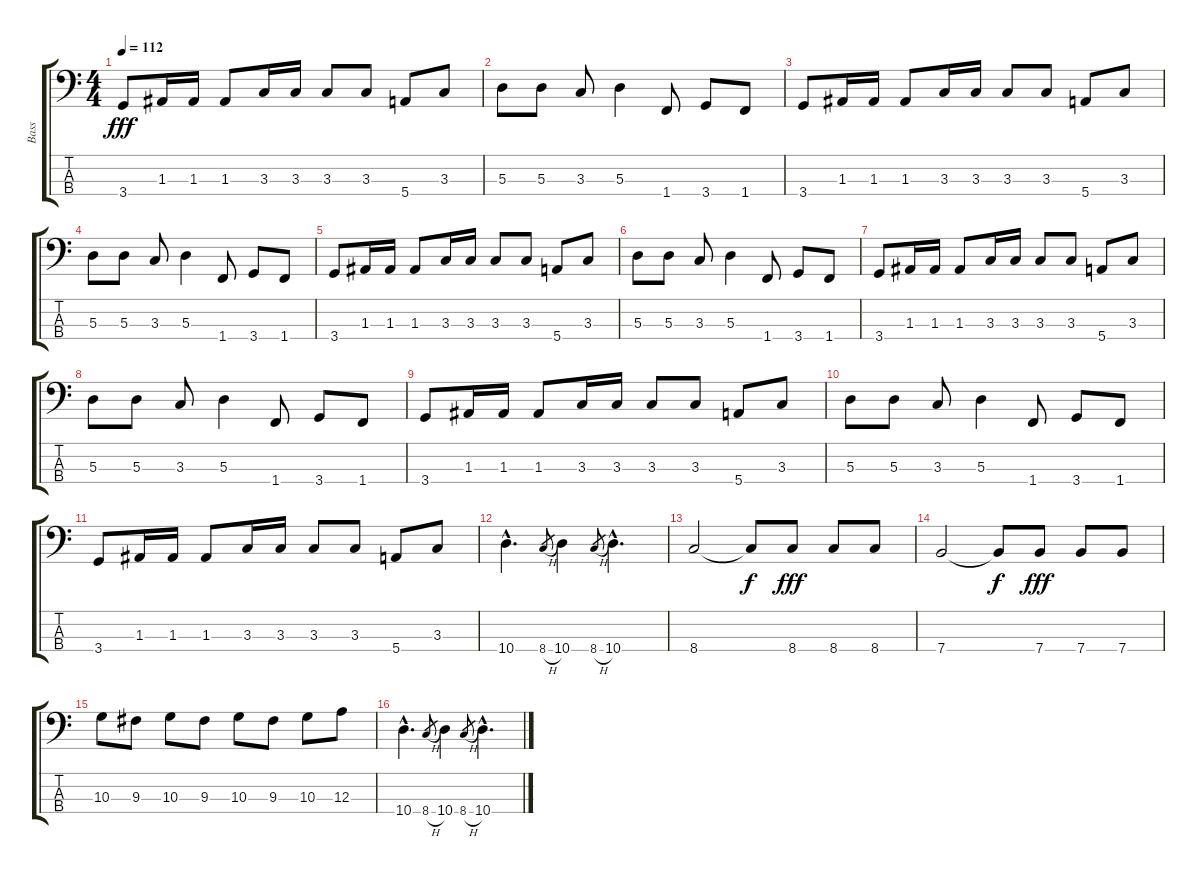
\track ("Bass" "Bass") {instrument electricbassfinger}
\staff {score tabs}
\tuning (G2 D2 A1 E1) {hide}
\ts (4 4)
\tempo 112
\clef f4
\ks c
3.4.8{dy fff} 1.3.16 1.3.16 1.3.8 3.3.16 3.3.16 3.3.8 3.3.8 5.4.8 3.3.8 |
5.3.8 5.3.8 3.3.8 5.3.4 1.4.8 3.4.8 1.4.8 |
3.4.8 1.3.16 1.3.16 1.3.8 3.3.16 3.3.16 3.3.8 3.3.8 5.4.8 3.3.8 |
5.3.8 5.3.8 3.3.8 5.3.4 1.4.8 3.4.8 1.4.8 |
3.4.8 1.3.16 1.3.16 1.3.8 3.3.16 3.3.16 3.3.8 3.3.8 5.4.8 3.3.8 |
5.3.8 5.3.8 3.3.8 5.3.4 1.4.8 3.4.8 1.4.8 |
3.4.8 1.3.16 1.3.16 1.3.8 3.3.16 3.3.16 3.3.8 3.3.8 5.4.8 3.3.8 |
5.3.8 5.3.8 3.3.8 5.3.4 1.4.8 3.4.8 1.4.8 |
3.4.8 1.3.16 1.3.16 1.3.8 3.3.16 3.3.16 3.3.8 3.3.8 5.4.8 3.3.8 |
5.3.8 5.3.8 3.3.8 5.3.4 1.4.8 3.4.8 1.4.8 |
3.4.8 1.3.16 1.3.16 1.3.8 3.3.16 3.3.16 3.3.8 3.3.8 5.4.8 3.3.8 |
10.4{hac}.4{d} 8.4{h}.8{gr} 10.4.4 8.4{h}.8{gr} 10.4{hac}.4{d} |
8.4.2 8.4{t}.8{dy f} 8.4.8{dy fff} 8.4.8 8.4.8 |
7.4.2 7.4{t}.8{dy f} 7.4.8{dy fff} 7.4.8 7.4.8 |
10.3.8 9.3.8 10.3.8 9.3.8 10.3.8 9.3.8 10.3.8 12.3.8 |
10.4{hac}.4{d} 8.4{h}.8{gr} 10.4.4 8.4{h}.8{gr} 10.4{hac}.4{d}
